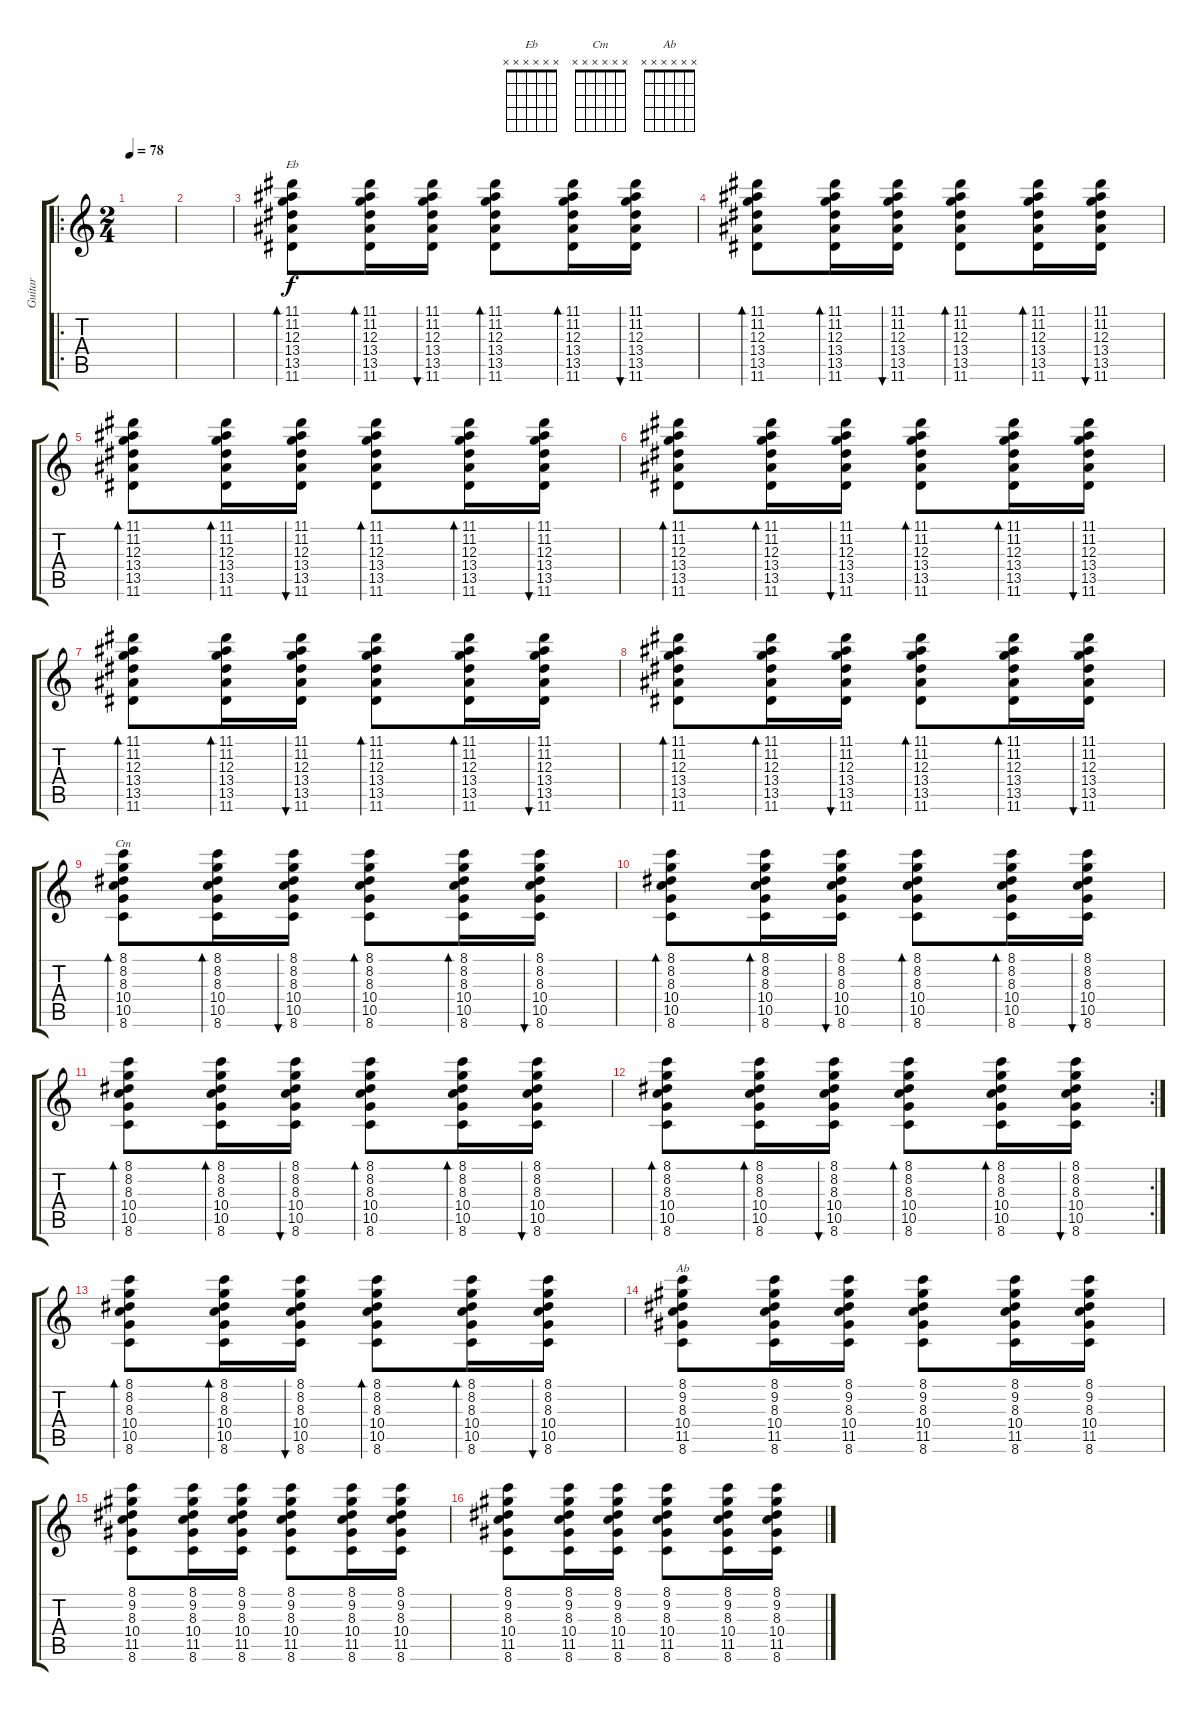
\track ("Guitar" "Guitar") {instrument electricguitarjazz}
\staff {score tabs}
\tuning (E4 B3 G3 D3 A2 E2) {hide}
\chord ("Eb" x x x x x x)
\chord ("Cm" x x x x x x)
\chord ("Ab" x x x x x x)
\ro
\ts (2 4)
\tempo 78
\clef g2
\ks c
|
|
(11.1 11.2 12.3 13.4 13.5 11.6).8{bd 30 ch "Eb"} (11.1 11.2 12.3 13.4 13.5 11.6).16{bd 30} (11.1 11.2 12.3 13.4 13.5 11.6).16{bu 30} (11.1 11.2 12.3 13.4 13.5 11.6).8{bd 30} (11.1 11.2 12.3 13.4 13.5 11.6).16{bd 30} (11.1 11.2 12.3 13.4 13.5 11.6).16{bu 30} |
(11.1 11.2 12.3 13.4 13.5 11.6).8{bd 30} (11.1 11.2 12.3 13.4 13.5 11.6).16{bd 30} (11.1 11.2 12.3 13.4 13.5 11.6).16{bu 30} (11.1 11.2 12.3 13.4 13.5 11.6).8{bd 30} (11.1 11.2 12.3 13.4 13.5 11.6).16{bd 30} (11.1 11.2 12.3 13.4 13.5 11.6).16{bu 30} |
(11.1 11.2 12.3 13.4 13.5 11.6).8{bd 30} (11.1 11.2 12.3 13.4 13.5 11.6).16{bd 30} (11.1 11.2 12.3 13.4 13.5 11.6).16{bu 30} (11.1 11.2 12.3 13.4 13.5 11.6).8{bd 30} (11.1 11.2 12.3 13.4 13.5 11.6).16{bd 30} (11.1 11.2 12.3 13.4 13.5 11.6).16{bu 30} |
(11.1 11.2 12.3 13.4 13.5 11.6).8{bd 30} (11.1 11.2 12.3 13.4 13.5 11.6).16{bd 30} (11.1 11.2 12.3 13.4 13.5 11.6).16{bu 30} (11.1 11.2 12.3 13.4 13.5 11.6).8{bd 30} (11.1 11.2 12.3 13.4 13.5 11.6).16{bd 30} (11.1 11.2 12.3 13.4 13.5 11.6).16{bu 30} |
(11.1 11.2 12.3 13.4 13.5 11.6).8{bd 30} (11.1 11.2 12.3 13.4 13.5 11.6).16{bd 30} (11.1 11.2 12.3 13.4 13.5 11.6).16{bu 30} (11.1 11.2 12.3 13.4 13.5 11.6).8{bd 30} (11.1 11.2 12.3 13.4 13.5 11.6).16{bd 30} (11.1 11.2 12.3 13.4 13.5 11.6).16{bu 30} |
(11.1 11.2 12.3 13.4 13.5 11.6).8{bd 30} (11.1 11.2 12.3 13.4 13.5 11.6).16{bd 30} (11.1 11.2 12.3 13.4 13.5 11.6).16{bu 30} (11.1 11.2 12.3 13.4 13.5 11.6).8{bd 30} (11.1 11.2 12.3 13.4 13.5 11.6).16{bd 30} (11.1 11.2 12.3 13.4 13.5 11.6).16{bu 30} |
(8.1 8.2 8.3 10.4 10.5 8.6).8{bd 30 ch "Cm"} (8.1 8.2 8.3 10.4 10.5 8.6).16{bd 30} (8.1 8.2 8.3 10.4 10.5 8.6).16{bu 30} (8.1 8.2 8.3 10.4 10.5 8.6).8{bd 30} (8.1 8.2 8.3 10.4 10.5 8.6).16{bd 30} (8.1 8.2 8.3 10.4 10.5 8.6).16{bu 30} |
(8.1 8.2 8.3 10.4 10.5 8.6).8{bd 30} (8.1 8.2 8.3 10.4 10.5 8.6).16{bd 30} (8.1 8.2 8.3 10.4 10.5 8.6).16{bu 30} (8.1 8.2 8.3 10.4 10.5 8.6).8{bd 30} (8.1 8.2 8.3 10.4 10.5 8.6).16{bd 30} (8.1 8.2 8.3 10.4 10.5 8.6).16{bu 30} |
(8.1 8.2 8.3 10.4 10.5 8.6).8{bd 30} (8.1 8.2 8.3 10.4 10.5 8.6).16{bd 30} (8.1 8.2 8.3 10.4 10.5 8.6).16{bu 30} (8.1 8.2 8.3 10.4 10.5 8.6).8{bd 30} (8.1 8.2 8.3 10.4 10.5 8.6).16{bd 30} (8.1 8.2 8.3 10.4 10.5 8.6).16{bu 30} |
\rc 2
(8.1 8.2 8.3 10.4 10.5 8.6).8{bd 30} (8.1 8.2 8.3 10.4 10.5 8.6).16{bd 30} (8.1 8.2 8.3 10.4 10.5 8.6).16{bu 30} (8.1 8.2 8.3 10.4 10.5 8.6).8{bd 30} (8.1 8.2 8.3 10.4 10.5 8.6).16{bd 30} (8.1 8.2 8.3 10.4 10.5 8.6).16{bu 30} |
(8.1 8.2 8.3 10.4 10.5 8.6).8{bd 30} (8.1 8.2 8.3 10.4 10.5 8.6).16{bd 30} (8.1 8.2 8.3 10.4 10.5 8.6).16{bu 30} (8.1 8.2 8.3 10.4 10.5 8.6).8{bd 30} (8.1 8.2 8.3 10.4 10.5 8.6).16{bd 30} (8.1 8.2 8.3 10.4 10.5 8.6).16{bu 30} |
(8.1 9.2 8.3 10.4 11.5 8.6).8{ch "Ab"} (8.1 9.2 8.3 10.4 11.5 8.6).16 (8.1 9.2 8.3 10.4 11.5 8.6).16 (8.1 9.2 8.3 10.4 11.5 8.6).8 (8.1 9.2 8.3 10.4 11.5 8.6).16 (8.1 9.2 8.3 10.4 11.5 8.6).16 |
(8.1 9.2 8.3 10.4 11.5 8.6).8 (8.1 9.2 8.3 10.4 11.5 8.6).16 (8.1 9.2 8.3 10.4 11.5 8.6).16 (8.1 9.2 8.3 10.4 11.5 8.6).8 (8.1 9.2 8.3 10.4 11.5 8.6).16 (8.1 9.2 8.3 10.4 11.5 8.6).16 |
(8.1 9.2 8.3 10.4 11.5 8.6).8 (8.1 9.2 8.3 10.4 11.5 8.6).16 (8.1 9.2 8.3 10.4 11.5 8.6).16 (8.1 9.2 8.3 10.4 11.5 8.6).8 (8.1 9.2 8.3 10.4 11.5 8.6).16 (8.1 9.2 8.3 10.4 11.5 8.6).16
